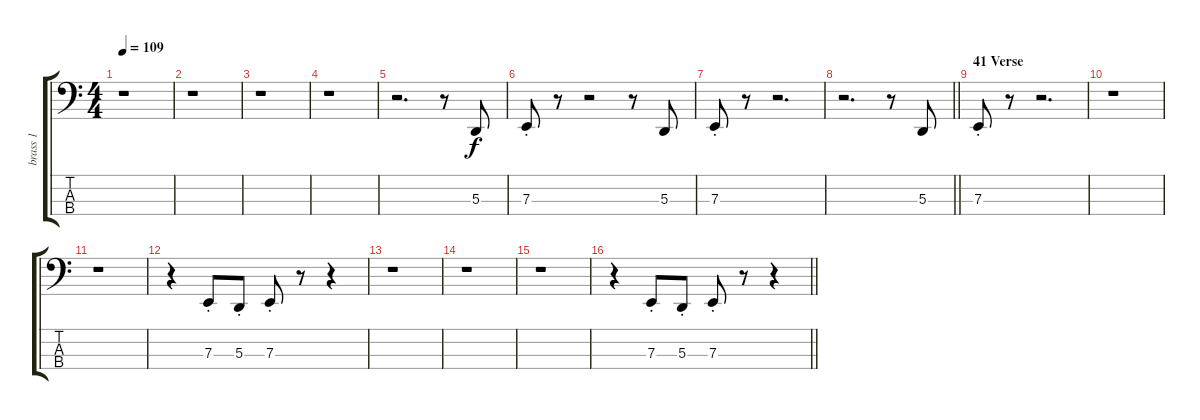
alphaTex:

\track ("brass 1" "brass 1") {instrument bassoon}
\staff {score tabs}
\tuning (G2 D2 A1 E1) {hide}
\ts (4 4)
\tempo 109
\clef f4
\ks c
r.1{dy f} |
r.1 |
r.1 |
r.1 |
r.2{d} r.8 5.3.8 |
7.3{st}.8 r.8 r.2 r.8 5.3.8 |
7.3{st}.8 r.8 r.2{d} |
\barLineRight lightlight
r.2{d} r.8 5.3.8 |
\section ("" "41 Verse")
7.3{st}.8 r.8 r.2{d} |
r.1 |
r.1 |
r.4 7.3{st}.8 5.3{st}.8 7.3{st}.8 r.8 r.4 |
r.1 |
r.1 |
r.1 |
\barLineRight lightlight
r.4 7.3{st}.8 5.3{st}.8 7.3{st}.8 r.8 r.4
